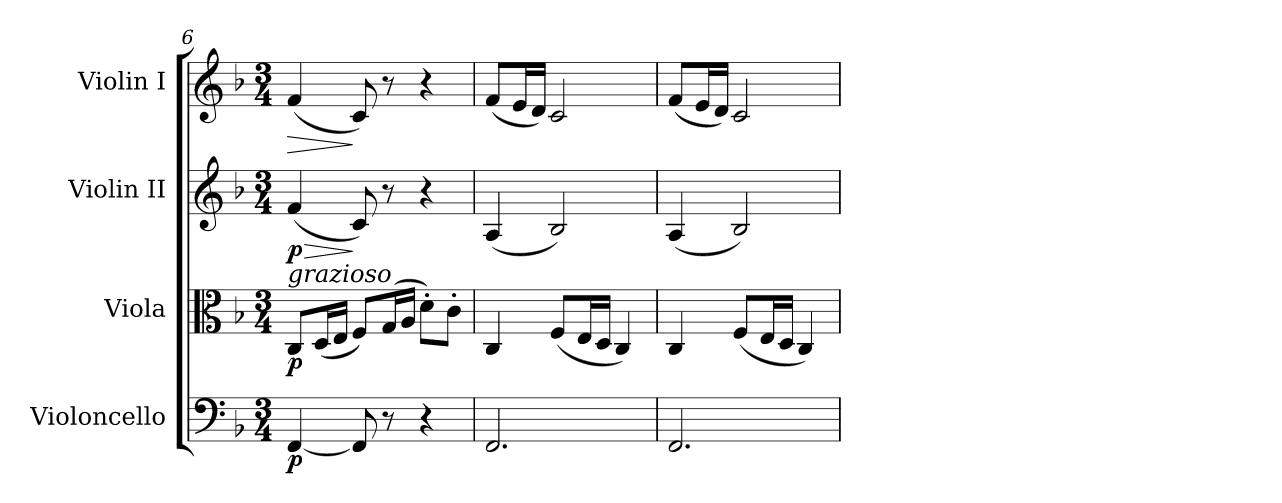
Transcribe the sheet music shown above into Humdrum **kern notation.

**kern	**dynam	**kern	**dynam	**kern	**dynam	**kern	**dynam
*part4	*part4	*part3	*part3	*part2	*part2	*part1	*part1
*staff4	*staff4	*staff3	*staff3	*staff2	*staff2	*staff1	*staff1
*I"Violoncello	*	*I"Viola	*	*I"Violin II	*	*I"Violin I	*
*I'Vc	*	*I'Vla	*	*I'Vln	*	*I'Vln	*
*clefF4	*	*clefC3	*	*clefG2	*	*clefG2	*
*k[b-]	*	*k[b-]	*	*k[b-]	*	*k[b-]	*
*M3/4	*	*M3/4	*	*M3/4	*	*M3/4	*
=6	=6	=6	=6	=6	=6	=6	=6
!	!	!LO:TX:a:i:t=grazioso	!	!	!	!	!
!	!LO:DY:b	!	!LO:DY:b	!	!LO:HP:b	!	!LO:HP:b
!	!	!	!	!	!LO:DY:n=1:b	!	!
[4FF/	p	8C/L	p	(<4f/	> p	(<4f/	>
.	.	(<16D/L	.	.	.	.	.
.	.	16E/JJ	.	.	.	.	.
8FF/]	.	8F/L)	.	8c/)	]	8c/)	]
8r	.	(>16G/L	.	8r	.	8r	.
.	.	16A/JJ	.	.	.	.	.
4r	.	8d'\L)	.	4r	.	4r	.
.	.	8c'\J	.	.	.	.	.
!!LO:LB:g=z
=7	=7	=7	=7	=7	=7	=7	=7
2.FF/	.	4C/	.	(<4A/	.	(<8f/L	.
.	.	.	.	.	.	16e/L	.
.	.	.	.	.	.	16d/JJ)	.
.	.	(<8F/L	.	2B-/)	.	2c/	.
.	.	16E/L	.	.	.	.	.
.	.	16D/JJ	.	.	.	.	.
.	.	4C/)	.	.	.	.	.
=8	=8	=8	=8	=8	=8	=8	=8
2.FF/	.	4C/	.	(<4A/	.	(<8f/L	.
.	.	.	.	.	.	16e/L	.
.	.	.	.	.	.	16d/JJ)	.
.	.	(<8F/L	.	2B-/)	.	2c/	.
.	.	16E/L	.	.	.	.	.
.	.	16D/JJ	.	.	.	.	.
.	.	4C/)	.	.	.	.	.
=	=	=	=	=	=	=	=
*-	*-	*-	*-	*-	*-	*-	*-
